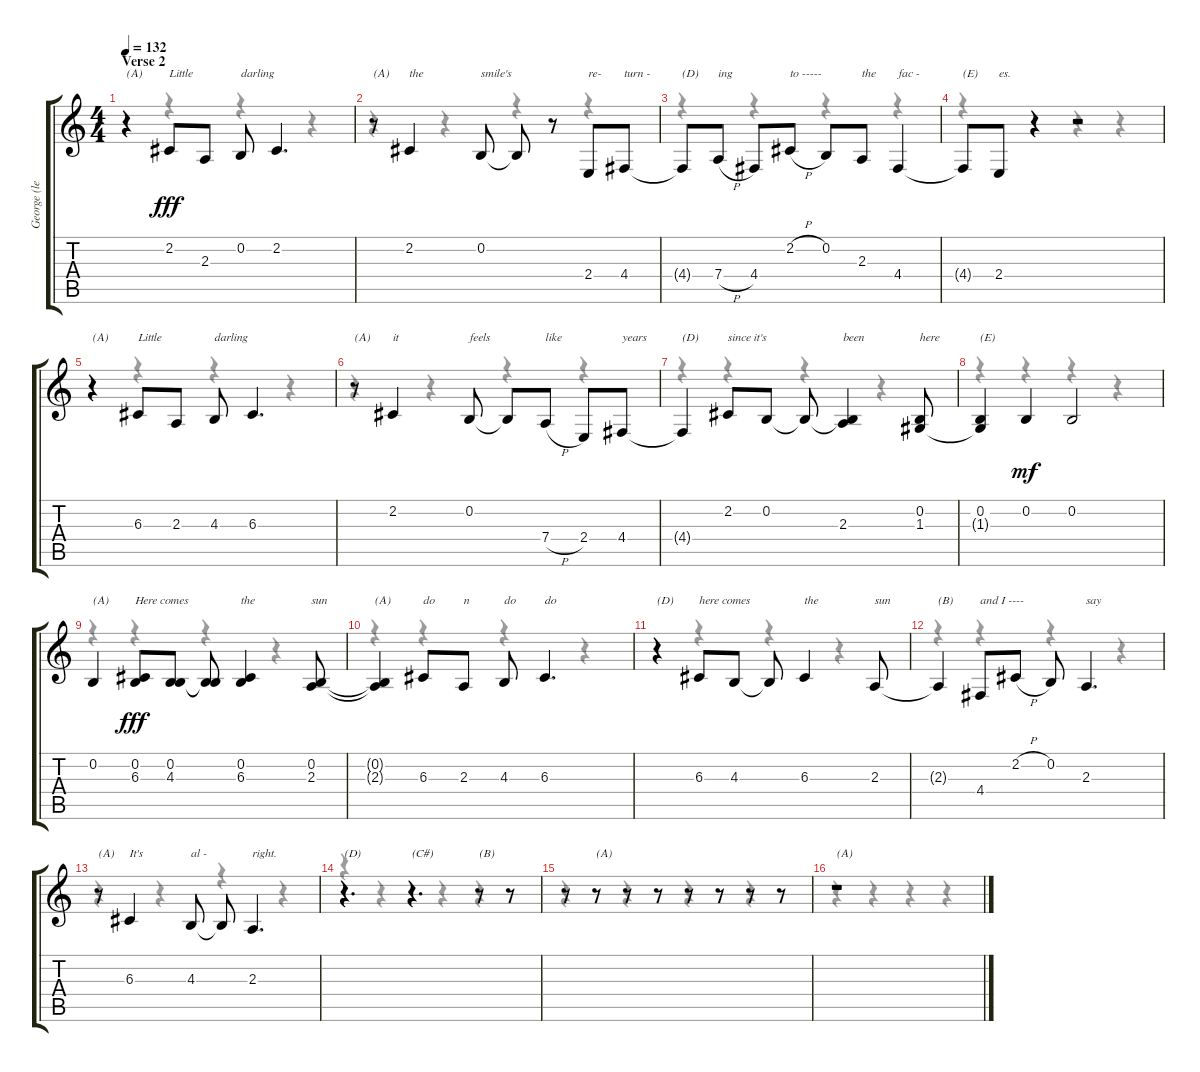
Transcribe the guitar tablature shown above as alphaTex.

\track ("George (lead vocals)" "George (le") {instrument tenorsax}
\staff {score tabs}
\tuning (E4 B3 G3 D3 A2 E2) {hide}
\voice
\ts (4 4)
\section ("" "Verse 2")
\tempo 132
\clef g2
\ks c
r.4{txt "(A)" dy fff} 2.2.8{txt "Little"} 2.3.8 0.2.8{txt "darling"} 2.2.4{d} |
r.8{txt "(A)"} 2.2.4{txt "the"} 0.2.8{txt "smile's"} 0.2{t}.8 r.8{txt " "} 2.4.8{txt "re-"} 4.4.8{txt "turn -"} |
4.4{t}.8{txt "(D)"} 7.4{h}.8{txt "ing"} 4.4.8 2.2{h}.8{txt "to -----"} 0.2.8 2.3.8{txt "the"} 4.4.4{txt "fac -"} |
4.4{t}.8{txt "(E)"} 2.4.8{txt "es."} r.4 r.2 |
r.4{txt "(A)"} 6.3.8{txt "Little"} 2.3.8 4.3.8{txt "darling"} 6.3.4{d} |
r.8{txt "(A)"} 2.2.4{txt "it"} 0.2.8{txt "feels"} 0.2{t}.8 7.4{h}.8{txt "like"} 2.4.8 4.4.8{txt "years"} |
4.4{t}.4{txt "(D)"} 2.2.8{txt "since it's"} 0.2.8 0.2{t}.8 (0.2{t} 2.3).4{txt "been"} (0.2 1.3).8{txt "here"} |
(0.2 1.3{t}).4{txt "(E)"} 0.2.4{dy mf} 0.2.2 |
0.2.4{txt "(A)"} (0.2 6.3).8{txt "Here comes" dy fff} (0.2 4.3).8 (0.2{t} 4.3{t}).8 (0.2 6.3).4{txt "the"} (0.2 2.3).8{txt "sun"} |
(0.2{t} 2.3{t}).4{txt "(A)"} 6.3.8{txt "do"} 2.3.8{txt "n"} 4.3.8{txt "do"} 6.3.4{d txt "do"} |
r.4{txt "(D)"} 6.3.8{txt "here comes"} 4.3.8 4.3{t}.8 6.3.4{txt "the"} 2.3.8{txt "sun"} |
2.3{t}.4{txt "(B)"} 4.4.8{txt "and I ----"} 2.2{h}.8 0.2.8 2.3.4{d txt "say"} |
r.8{txt "(A)"} 6.3.4{txt "It's"} 4.3.8{txt "al -"} 4.3{t}.8 2.3.4{d txt "right."} |
r.4{d txt "(D)"} r.4{d txt "(C#)"} r.8{txt "(B)"} r.8 |
r.8 r.8{txt "(A)"} r.8 r.8 r.8 r.8 r.8 r.8 |
r.1{txt "(A)"}
\voice
\clef g2
\ottava regular
\simile none
\ks c
r.4{dy f} r.4 r.4 r.4 |
r.4 r.4 r.4 r.4 |
r.4 r.4 r.4 r.4 |
r.4 r.4 r.4 r.4 |
r.4 r.4 r.4 r.4 |
r.4 r.4 r.4 r.4 |
r.4 r.4 r.4 r.4 |
r.4 r.4 r.4 r.4 |
r.4 r.4 r.4 r.4 |
r.4 r.4 r.4 r.4 |
r.4 r.4 r.4 r.4 |
r.4 r.4 r.4 r.4 |
r.4 r.4 r.4 r.4 |
r.4 r.4 r.4 r.4 |
r.4 r.4 r.4 r.4 |
r.4 r.4 r.4 r.4
